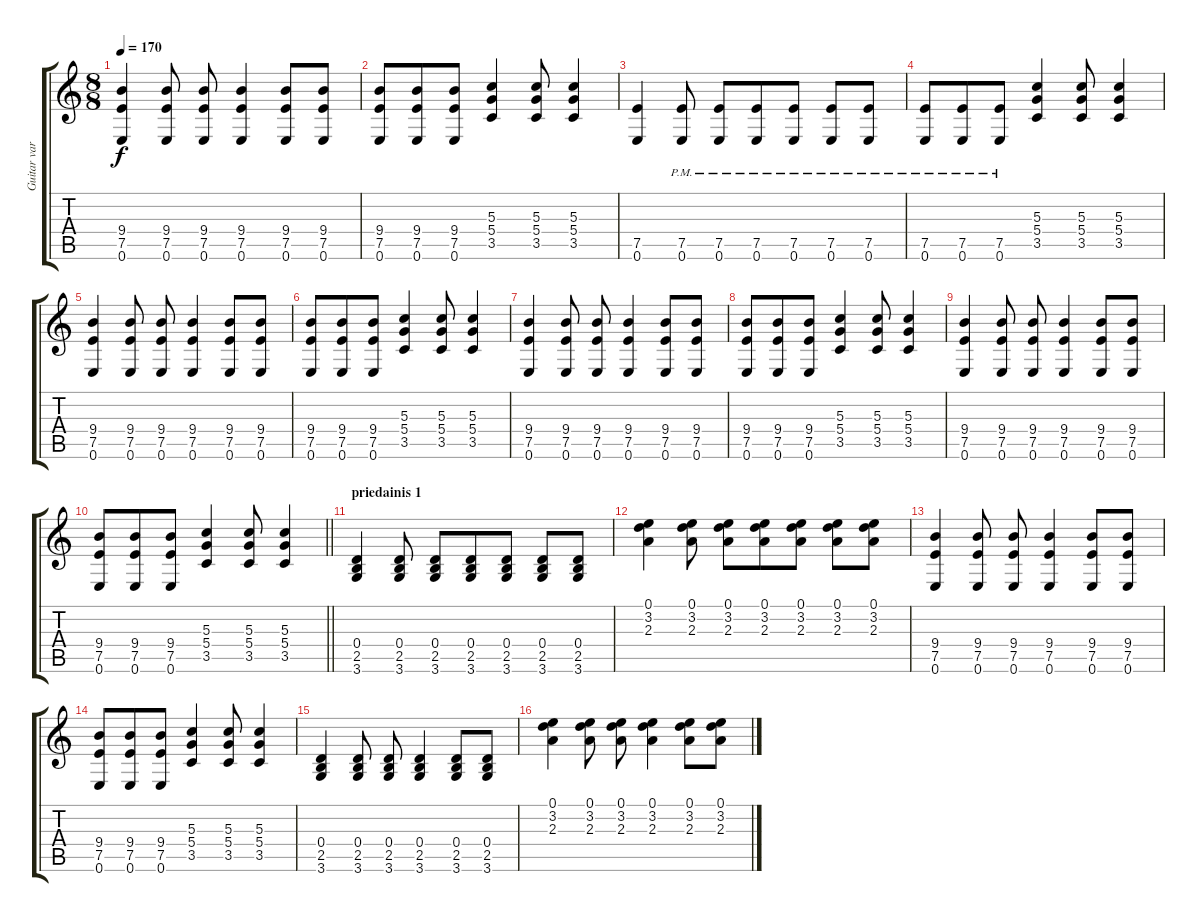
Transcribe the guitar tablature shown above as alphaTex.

\track ("Guitar var 2" "Guitar var") {mute instrument distortionguitar}
\staff {score tabs}
\tuning (E4 B3 G3 D3 A2 E2) {hide}
\ts (8 8)
\tempo 170
\clef g2
\ks c
(9.4 7.5 0.6).4{dy f} (9.4 7.5 0.6).8 (9.4 7.5 0.6).8 (9.4 7.5 0.6).4 (9.4 7.5 0.6).8 (9.4 7.5 0.6).8 |
(9.4 7.5 0.6).8 (9.4 7.5 0.6).8 (9.4 7.5 0.6).8 (5.3 5.4 3.5).4 (5.3 5.4 3.5).8 (5.3 5.4 3.5).4 |
(7.5 0.6).4 (7.5{pm} 0.6{pm}).8 (7.5{pm} 0.6{pm}).8 (7.5{pm} 0.6{pm}).8 (7.5{pm} 0.6{pm}).8 (7.5{pm} 0.6{pm}).8 (7.5{pm} 0.6{pm}).8 |
(7.5{pm} 0.6{pm}).8 (7.5{pm} 0.6{pm}).8 (7.5{pm} 0.6{pm}).8 (5.3 5.4 3.5).4 (5.3 5.4 3.5).8 (5.3 5.4 3.5).4 |
(9.4 7.5 0.6).4 (9.4 7.5 0.6).8 (9.4 7.5 0.6).8 (9.4 7.5 0.6).4 (9.4 7.5 0.6).8 (9.4 7.5 0.6).8 |
(9.4 7.5 0.6).8 (9.4 7.5 0.6).8 (9.4 7.5 0.6).8 (5.3 5.4 3.5).4 (5.3 5.4 3.5).8 (5.3 5.4 3.5).4 |
(9.4 7.5 0.6).4 (9.4 7.5 0.6).8 (9.4 7.5 0.6).8 (9.4 7.5 0.6).4 (9.4 7.5 0.6).8 (9.4 7.5 0.6).8 |
(9.4 7.5 0.6).8 (9.4 7.5 0.6).8 (9.4 7.5 0.6).8 (5.3 5.4 3.5).4 (5.3 5.4 3.5).8 (5.3 5.4 3.5).4 |
(9.4 7.5 0.6).4 (9.4 7.5 0.6).8 (9.4 7.5 0.6).8 (9.4 7.5 0.6).4 (9.4 7.5 0.6).8 (9.4 7.5 0.6).8 |
\barLineRight lightlight
(9.4 7.5 0.6).8 (9.4 7.5 0.6).8 (9.4 7.5 0.6).8 (5.3 5.4 3.5).4 (5.3 5.4 3.5).8 (5.3 5.4 3.5).4 |
\section ("" "priedainis 1")
(0.4 2.5 3.6).4 (0.4 2.5 3.6).8 (0.4 2.5 3.6).8 (0.4 2.5 3.6).8 (0.4 2.5 3.6).8 (0.4 2.5 3.6).8 (0.4 2.5 3.6).8 |
(0.1 3.2 2.3).4 (0.1 3.2 2.3).8 (0.1 3.2 2.3).8 (0.1 3.2 2.3).8 (0.1 3.2 2.3).8 (0.1 3.2 2.3).8 (0.1 3.2 2.3).8 |
(9.4 7.5 0.6).4 (9.4 7.5 0.6).8 (9.4 7.5 0.6).8 (9.4 7.5 0.6).4 (9.4 7.5 0.6).8 (9.4 7.5 0.6).8 |
(9.4 7.5 0.6).8 (9.4 7.5 0.6).8 (9.4 7.5 0.6).8 (5.3 5.4 3.5).4 (5.3 5.4 3.5).8 (5.3 5.4 3.5).4 |
(0.4 2.5 3.6).4 (0.4 2.5 3.6).8 (0.4 2.5 3.6).8 (0.4 2.5 3.6).4 (0.4 2.5 3.6).8 (0.4 2.5 3.6).8 |
(0.1 3.2 2.3).4 (0.1 3.2 2.3).8 (0.1 3.2 2.3).8 (0.1 3.2 2.3).4 (0.1 3.2 2.3).8 (0.1 3.2 2.3).8
